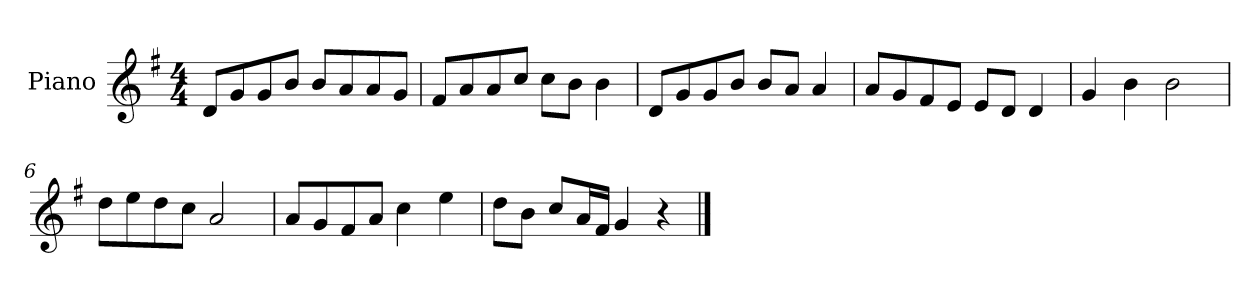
**kern
*part1
*staff1
*I"Piano
*I'P-no
*clefG2
*k[f#]
*M4/4
*MM90
=1
8d/L
8g/
8g/
8b/J
8b/L
8a/
8a/
8g/J
=2
8f#/L
8a/
8a/
8cc/J
8cc\L
8b\J
4b\
=3
8d/L
8g/
8g/
8b/J
8b/L
8a/J
4a/
=4
8a/L
8g/
8f#/
8e/J
8e/L
8d/J
4d/
=5
4g/
4b\
2b\
=6
8dd\L
8ee\
8dd\
8cc\J
2a/
!!LO:LB:g=z
=7
8a/L
8g/
8f#/
8a/J
4cc\
4ee\
=8
8dd\L
8b\J
8cc/L
16a/L
16f#/JJ
4g/
4r
==
*-
